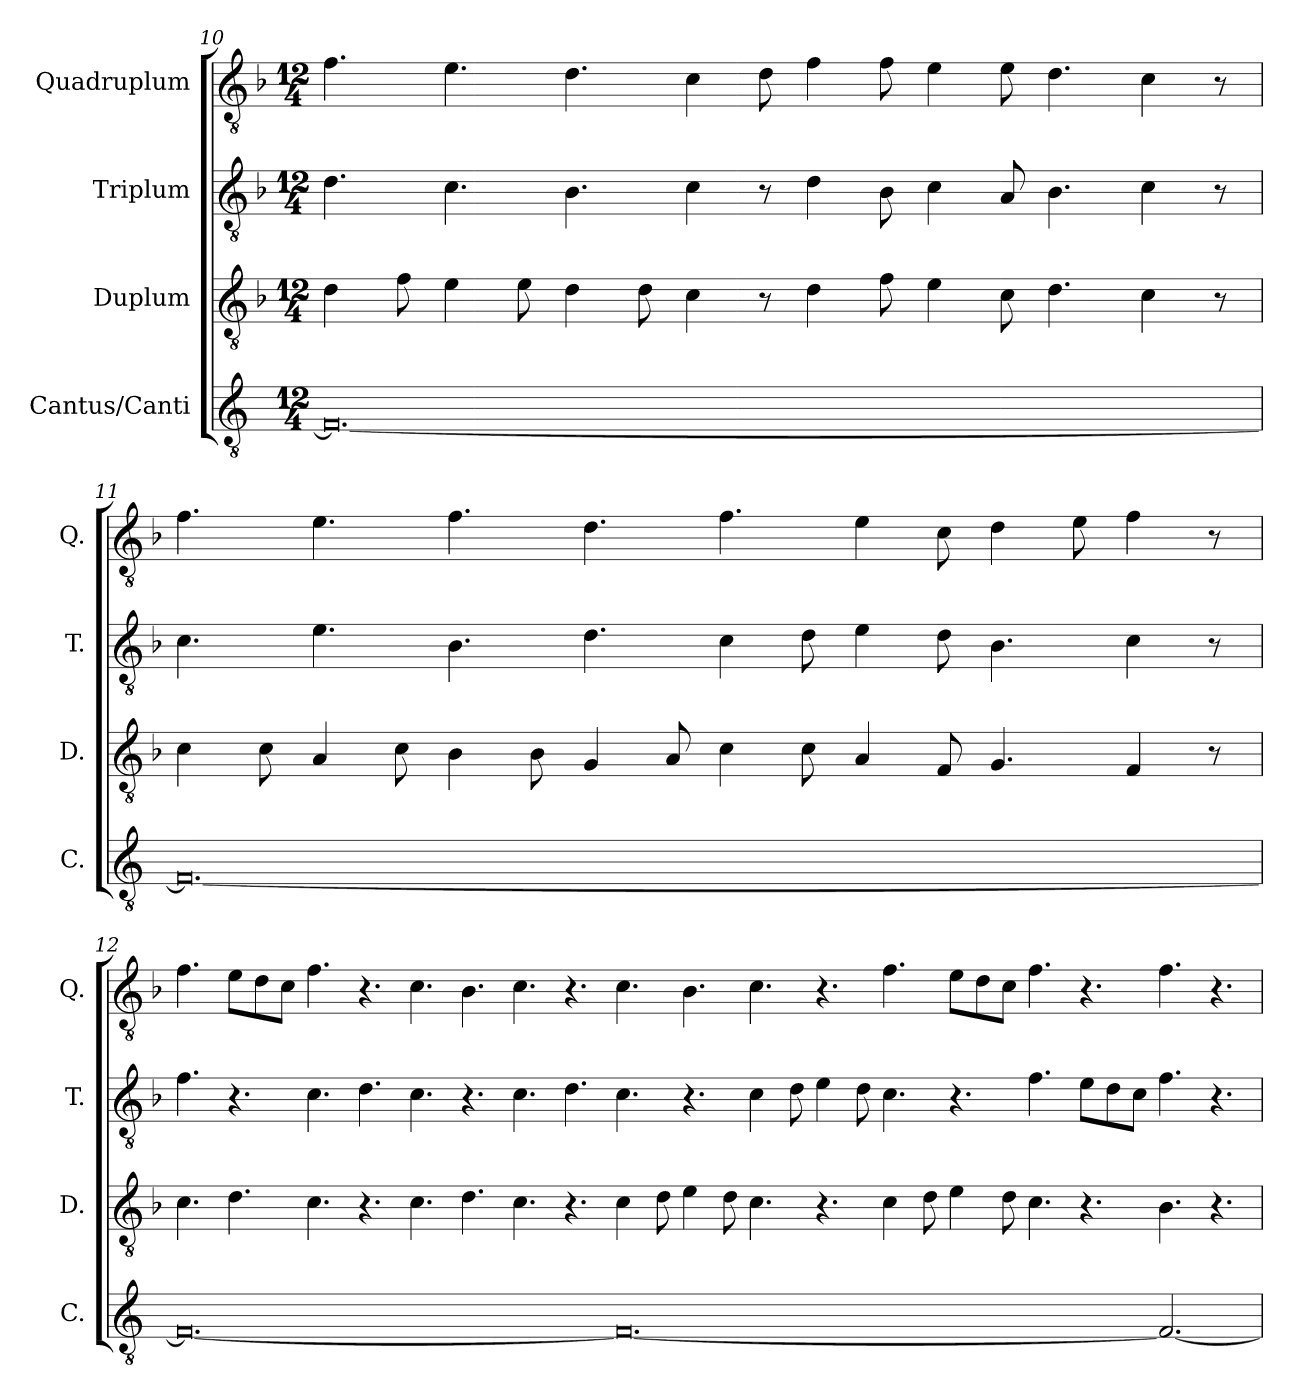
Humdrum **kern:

**kern	**kern	**kern	**kern
*part4	*part3	*part2	*part1
*staff4	*staff3	*staff2	*staff1
*I"Cantus/Canti	*I"Duplum	*I"Triplum	*I"Quadruplum
*I'C.	*I'D.	*I'T.	*I'Q.
*clefGv2	*clefGv2	*clefGv2	*clefGv2
*k[]	*k[b-]	*k[b-]	*k[b-]
*M12/4	*M12/4	*M12/4	*M12/4
=10	=10	=10	=10
0.F_	4d\	4.d\	4.f\
.	8f\	.	.
.	4e\	4.c\	4.e\
.	8e\	.	.
.	4d\	4.B-\	4.d\
.	8d\	.	.
.	4c\	4c\	4c\
.	8r	8r	8d\
.	4d\	4d\	4f\
.	8f\	8B-\	8f\
.	4e\	4c\	4e\
.	8c\	8A/	8e\
.	4.d\	4.B-\	4.d\
.	4c\	4c\	4c\
.	8r	8r	8r
=11	=11	=11	=11
0.F_	4c\	4.c\	4.f\
.	8c\	.	.
.	4A/	4.e\	4.e\
.	8c\	.	.
.	4B-\	4.B-\	4.f\
.	8B-\	.	.
.	4G/	4.d\	4.d\
.	8A/	.	.
.	4c\	4c\	4.f\
.	8c\	8d\	.
.	4A/	4e\	4e\
.	8F/	8d\	8c\
.	4.G/	4.B-\	4d\
.	.	.	8e\
.	4F/	4c\	4f\
.	8r	8r	8r
!!LO:LB:g=z
=12	=12	=12	=12
0.F_	4.c\	4.f\	4.f\
.	4.d\	4.r	8e\L
.	.	.	8d\
.	.	.	8c\J
.	4.c\	4.c\	4.f\
.	4.r	4.d\	4.r
.	4.c\	4.c\	4.c\
.	4.d\	4.r	4.B-\
.	4.c\	4.c\	4.c\
.	4.r	4.d\	4.r
0.F_	4c\	4.c\	4.c\
.	8d\	.	.
.	4e\	4.r	4.B-\
.	8d\	.	.
.	4.c\	4c\	4.c\
.	.	8d\	.
.	4.r	4e\	4.r
.	.	8d\	.
.	4c\	4.c\	4.f\
.	8d\	.	.
.	4e\	4.r	8e\L
.	.	.	8d\
.	8d\	.	8c\J
.	4.c\	4.f\	4.f\
.	4.r	8e\L	4.r
.	.	8d\	.
.	.	8c\J	.
2.F/_	4.B-\	4.f\	4.f\
.	4.r	4.r	4.r
=	=	=	=
*-	*-	*-	*-
